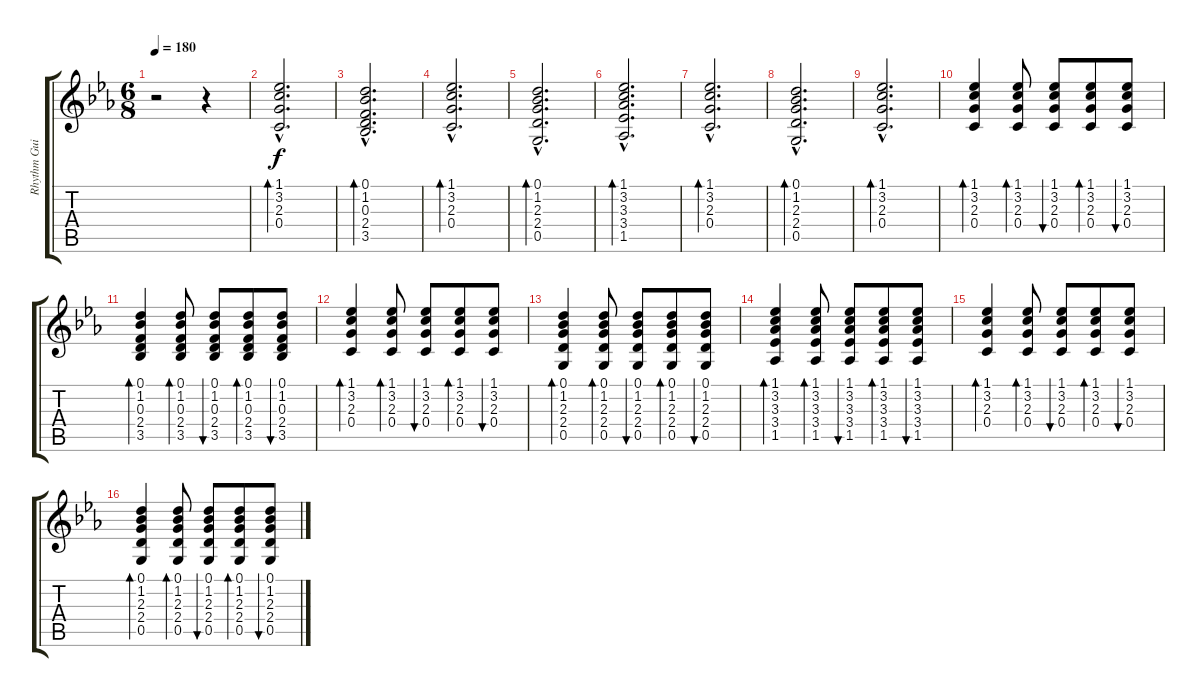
\track ("Rhythm Guitar" "Rhythm Gui") {instrument acousticguitarsteel}
\staff {score tabs}
\tuning (D4 A3 F3 C3 G2 D2) {hide}
\ts (6 8)
\tempo 180
\clef g2
\ks cminor
r.2{dy f instrument acousticguitarsteel} r.4 |
(1.1{hac} 3.2{hac} 2.3{hac} 0.4{hac}).2{d bd 120} |
(0.1{hac} 1.2{hac} 0.3{hac} 2.4{hac} 3.5{hac}).2{d bd 120} |
(1.1{hac} 3.2{hac} 2.3{hac} 0.4{hac}).2{d bd 120} |
(0.1{hac} 1.2{hac} 2.3{hac} 2.4{hac} 0.5{hac}).2{d bd 120} |
(1.1{hac} 3.2{hac} 3.3{hac} 3.4{hac} 1.5{hac}).2{d bd 120} |
(1.1{hac} 3.2{hac} 2.3{hac} 0.4{hac}).2{d bd 120} |
(0.1{hac} 1.2{hac} 2.3{hac} 2.4{hac} 0.5{hac}).2{d bd 120} |
(1.1{hac} 3.2{hac} 2.3{hac} 0.4{hac}).2{d bd 120} |
(1.1 3.2 2.3 0.4).4{bd 120} (1.1 3.2 2.3 0.4).8{bd 120} (1.1 3.2 2.3 0.4).8{bu 120} (1.1 3.2 2.3 0.4).8{bd 120} (1.1 3.2 2.3 0.4).8{bu 120} |
(0.1 1.2 0.3 2.4 3.5).4{bd 120} (0.1 1.2 0.3 2.4 3.5).8{bd 120} (0.1 1.2 0.3 2.4 3.5).8{bu 120} (0.1 1.2 0.3 2.4 3.5).8{bd 120} (0.1 1.2 0.3 2.4 3.5).8{bu 120} |
(1.1 3.2 2.3 0.4).4{bd 120} (1.1 3.2 2.3 0.4).8{bd 120} (1.1 3.2 2.3 0.4).8{bu 120} (1.1 3.2 2.3 0.4).8{bd 120} (1.1 3.2 2.3 0.4).8{bu 120} |
(0.1 1.2 2.3 2.4 0.5).4{bd 120} (0.1 1.2 2.3 2.4 0.5).8{bd 120} (0.1 1.2 2.3 2.4 0.5).8{bu 120} (0.1 1.2 2.3 2.4 0.5).8{bd 120} (0.1 1.2 2.3 2.4 0.5).8{bu 120} |
(1.1 3.2 3.3 3.4 1.5).4{bd 120} (1.1 3.2 3.3 3.4 1.5).8{bd 120} (1.1 3.2 3.3 3.4 1.5).8{bu 120} (1.1 3.2 3.3 3.4 1.5).8{bd 120} (1.1 3.2 3.3 3.4 1.5).8{bu 120} |
(1.1 3.2 2.3 0.4).4{bd 120} (1.1 3.2 2.3 0.4).8{bd 120} (1.1 3.2 2.3 0.4).8{bu 120} (1.1 3.2 2.3 0.4).8{bd 120} (1.1 3.2 2.3 0.4).8{bu 120} |
(0.1 1.2 2.3 2.4 0.5).4{bd 120} (0.1 1.2 2.3 2.4 0.5).8{bd 120} (0.1 1.2 2.3 2.4 0.5).8{bu 120} (0.1 1.2 2.3 2.4 0.5).8{bd 120} (0.1 1.2 2.3 2.4 0.5).8{bu 120}
